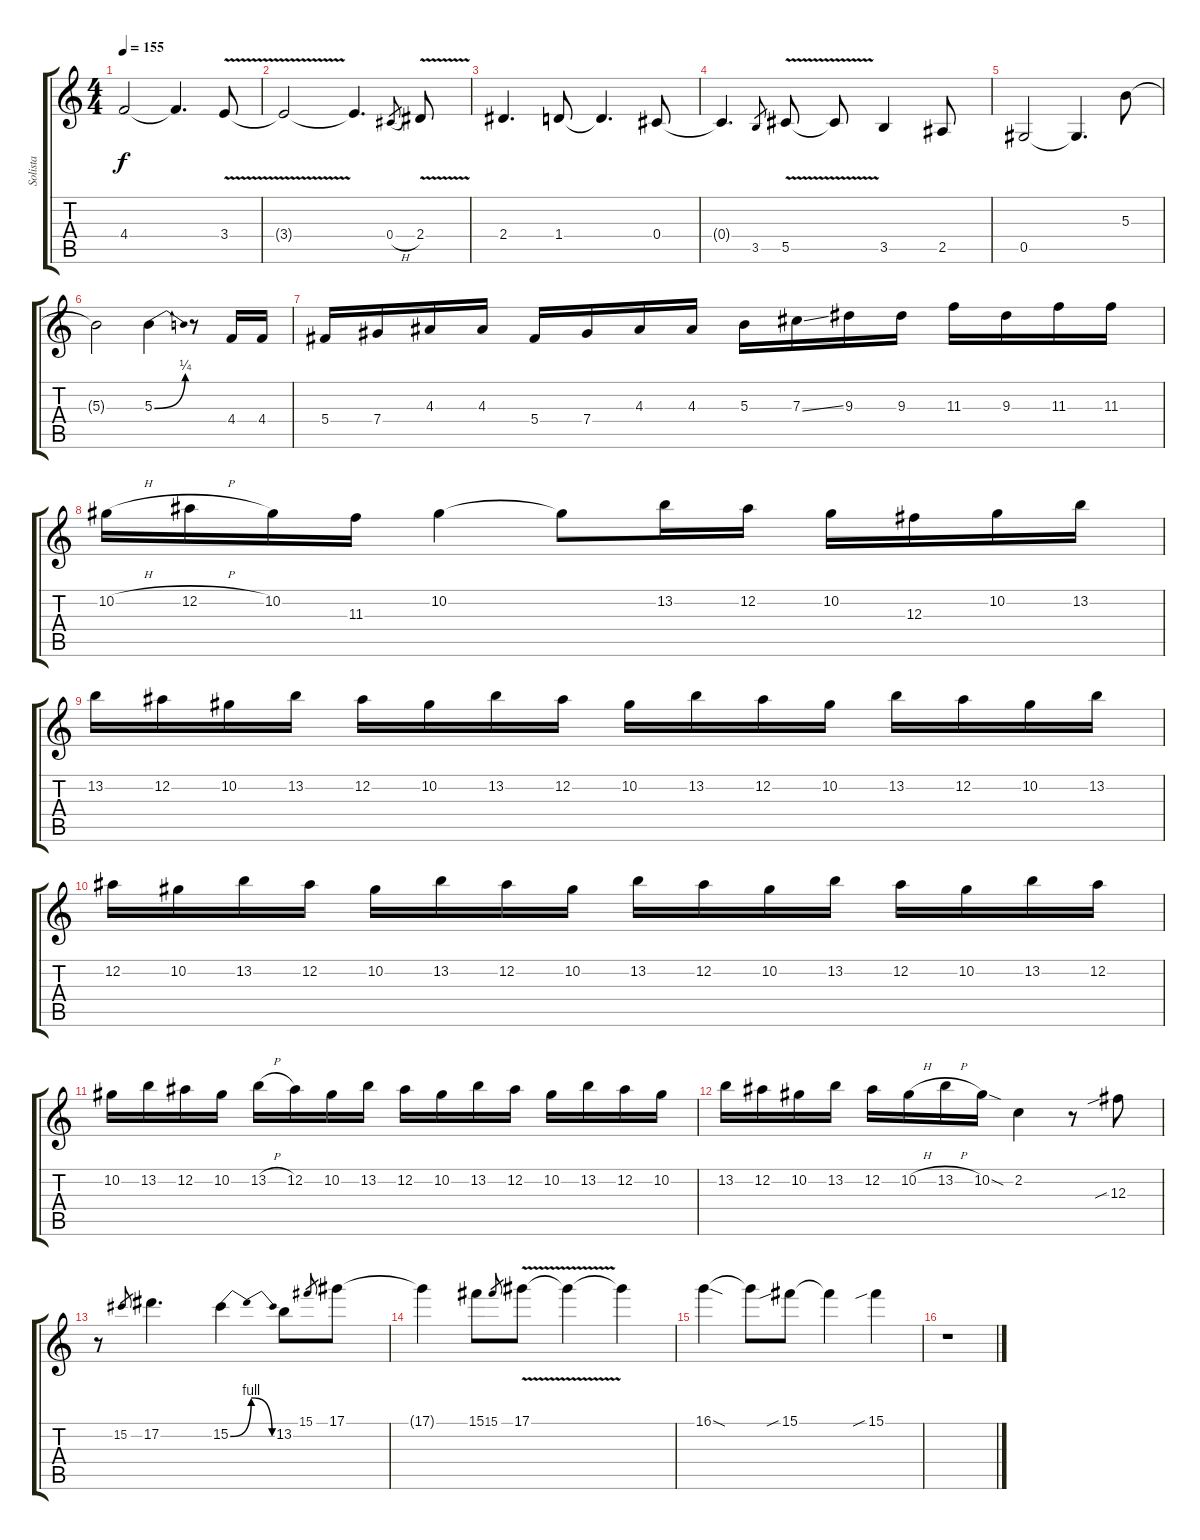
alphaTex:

\track ("Solista" "Solista") {instrument overdrivenguitar}
\staff {score tabs}
\tuning (Eb4 Bb3 Gb3 Db3 Ab2 Eb2) {hide}
\ts (4 4)
\tempo 155
\clef g2
\ks c
4.4{t}.2{dy f} 4.4{t}.4{d} 3.4{v}.8 |
3.4{t}.2 3.4{t}.4{d} 0.4{h}.8{gr} 2.4{v}.8 |
2.4.4{d} 1.4.8 1.4{t}.4{d} 0.4.8 |
0.4{t}.4{d} 3.5.8{gr} 5.5{v}.8 5.5{t}.8 3.5.4 2.5.8 |
0.5.2 0.5{t}.4{d} 5.3.8 |
5.3{t}.2 5.3{be (bend 0 0 60 1)}.4 r.8 4.4.16 4.4.16 |
5.4.16 7.4.16 4.3.16 4.3.16 5.4.16 7.4.16 4.3.16 4.3.16 5.3.16 7.3{ss}.16 9.3.16 9.3.16 11.3.16 9.3.16 11.3.16 11.3.16 |
10.2{h}.16 12.2{h}.16 10.2.16 11.3.16 10.2.4 10.2{t}.8 13.2.16 12.2.16 10.2.16 12.3.16 10.2.16 13.2.16 |
13.2.16 12.2.16 10.2.16 13.2.16 12.2.16 10.2.16 13.2.16 12.2.16 10.2.16 13.2.16 12.2.16 10.2.16 13.2.16 12.2.16 10.2.16 13.2.16 |
12.2.16 10.2.16 13.2.16 12.2.16 10.2.16 13.2.16 12.2.16 10.2.16 13.2.16 12.2.16 10.2.16 13.2.16 12.2.16 10.2.16 13.2.16 12.2.16 |
10.2.16 13.2.16 12.2.16 10.2.16 13.2{h}.16 12.2.16 10.2.16 13.2.16 12.2.16 10.2.16 13.2.16 12.2.16 10.2.16 13.2.16 12.2.16 10.2.16 |
13.2.16 12.2.16 10.2.16 13.2.16 12.2.16 10.2{h}.16 13.2{h}.16 10.2{sod}.16 2.2.4 r.8 12.3{sib}.8 |
r.8 15.2.8{gr} 17.2.4{d} 15.2{be (bendrelease 0 0 30 4 30 4 60 0)}.4 13.2.8 15.1.8{gr} 17.1.8 |
17.1{t}.4 15.1.8 15.1.8{gr} 17.1{v}.8 17.1{t}.4 17.1{t}.4 |
16.1{sod}.4 16.1{t}.8 15.1{sib}.8 15.1{t}.4 15.1{sib}.4 |
r.1
